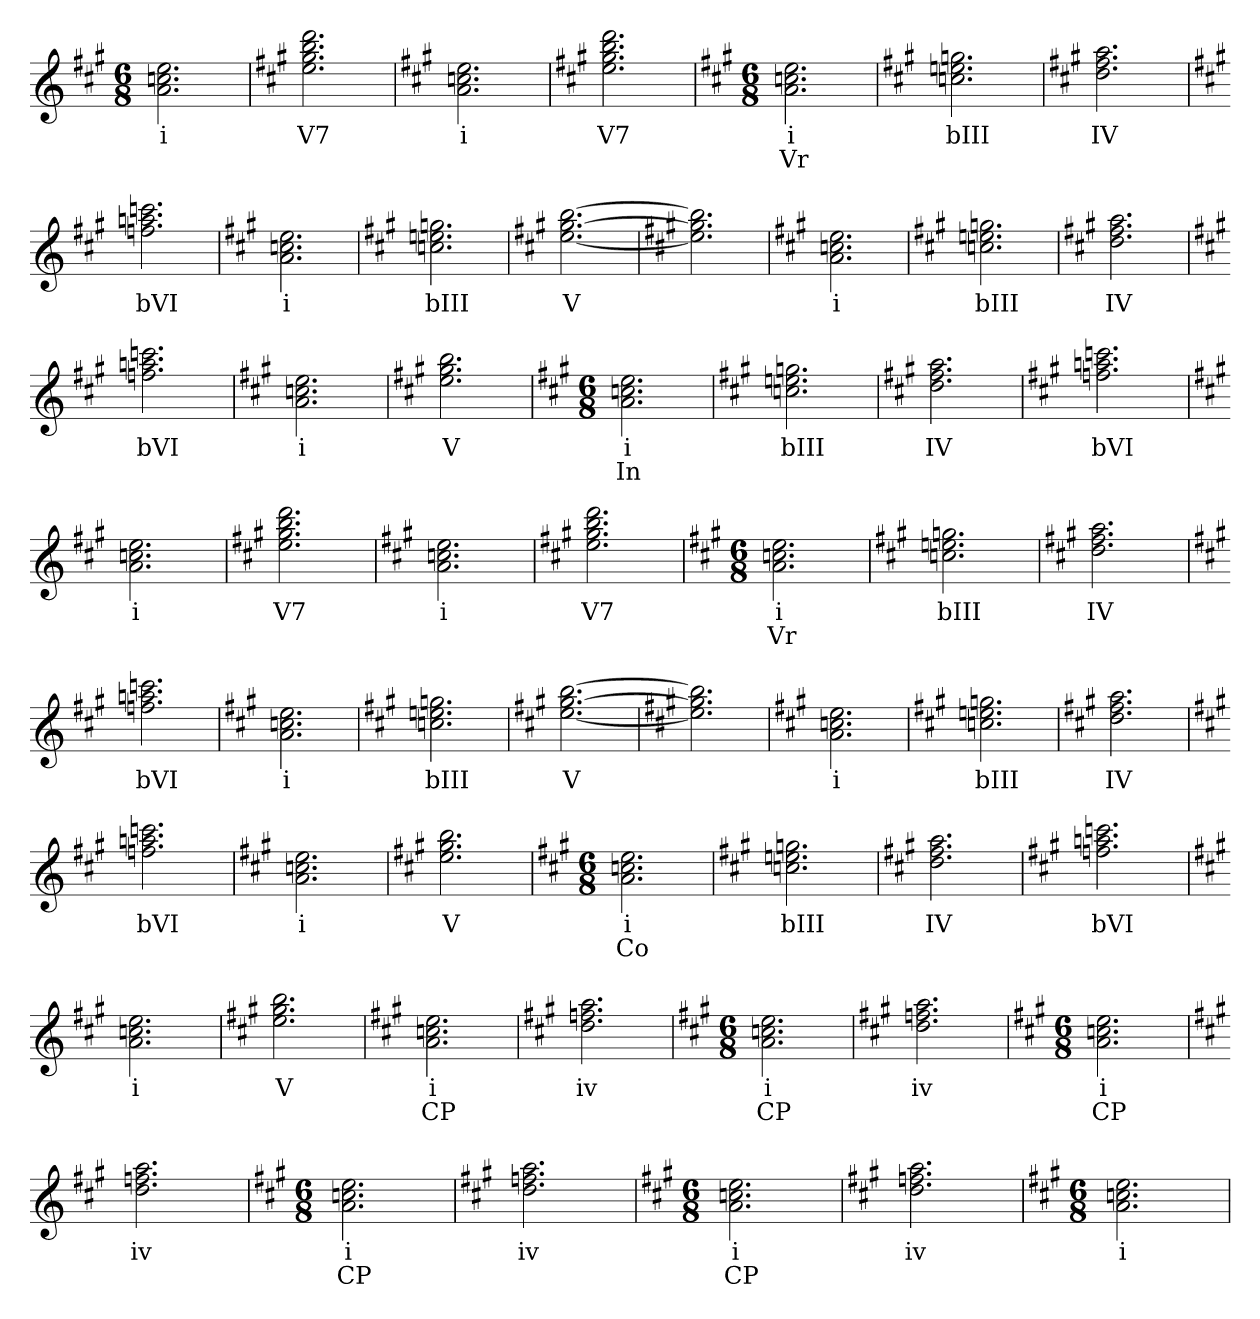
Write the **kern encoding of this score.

**kern	**text	**text
*part1	*part1	*part1
*staff1	*staff1	*staff1
*k[f#c#g#]	*	*
*A:	*	*
*M6/8	*	*
=	=	=
2.a 2.ccn 2.ee	i	.
=	=	=
*k[f#c#g#]	*	*
*A:	*	*
2.ee 2.gg# 2.bb 2.ddd	V7	.
=	=	=
*k[f#c#g#]	*	*
*A:	*	*
2.a 2.ccn 2.ee	i	.
=	=	=
*k[f#c#g#]	*	*
*A:	*	*
2.ee 2.gg# 2.bb 2.ddd	V7	.
=	=	=
*k[f#c#g#]	*	*
*A:	*	*
*M6/8	*	*
2.a 2.ccn 2.ee	i	Vr
=	=	=
*k[f#c#g#]	*	*
*A:	*	*
2.ccn 2.een 2.ggn	bIII	.
=	=	=
*k[f#c#g#]	*	*
*A:	*	*
2.dd 2.ff# 2.aa	IV	.
=	=	=
*k[f#c#g#]	*	*
*A:	*	*
2.ffn 2.aan 2.cccn	bVI	.
=	=	=
*k[f#c#g#]	*	*
*A:	*	*
2.a 2.ccn 2.ee	i	.
=	=	=
*k[f#c#g#]	*	*
*A:	*	*
2.ccn 2.een 2.ggn	bIII	.
=	=	=
*k[f#c#g#]	*	*
*A:	*	*
[2.ee [2.gg# [2.bb	V	.
=	=	=
*k[f#c#g#]	*	*
*A:	*	*
2.ee] 2.gg#] 2.bb]	.	.
=	=	=
*k[f#c#g#]	*	*
*A:	*	*
2.a 2.ccn 2.ee	i	.
=	=	=
*k[f#c#g#]	*	*
*A:	*	*
2.ccn 2.een 2.ggn	bIII	.
=	=	=
*k[f#c#g#]	*	*
*A:	*	*
2.dd 2.ff# 2.aa	IV	.
=	=	=
*k[f#c#g#]	*	*
*A:	*	*
2.ffn 2.aan 2.cccn	bVI	.
=	=	=
*k[f#c#g#]	*	*
*A:	*	*
2.a 2.ccn 2.ee	i	.
=	=	=
*k[f#c#g#]	*	*
*A:	*	*
2.ee 2.gg# 2.bb	V	.
=	=	=
*k[f#c#g#]	*	*
*A:	*	*
*M6/8	*	*
2.a 2.ccn 2.ee	i	In
=	=	=
*k[f#c#g#]	*	*
*A:	*	*
2.ccn 2.een 2.ggn	bIII	.
=	=	=
*k[f#c#g#]	*	*
*A:	*	*
2.dd 2.ff# 2.aa	IV	.
=	=	=
*k[f#c#g#]	*	*
*A:	*	*
2.ffn 2.aan 2.cccn	bVI	.
=	=	=
*k[f#c#g#]	*	*
*A:	*	*
2.a 2.ccn 2.ee	i	.
=	=	=
*k[f#c#g#]	*	*
*A:	*	*
2.ee 2.gg# 2.bb 2.ddd	V7	.
=	=	=
*k[f#c#g#]	*	*
*A:	*	*
2.a 2.ccn 2.ee	i	.
=	=	=
*k[f#c#g#]	*	*
*A:	*	*
2.ee 2.gg# 2.bb 2.ddd	V7	.
=	=	=
*k[f#c#g#]	*	*
*A:	*	*
*M6/8	*	*
2.a 2.ccn 2.ee	i	Vr
=	=	=
*k[f#c#g#]	*	*
*A:	*	*
2.ccn 2.een 2.ggn	bIII	.
=	=	=
*k[f#c#g#]	*	*
*A:	*	*
2.dd 2.ff# 2.aa	IV	.
=	=	=
*k[f#c#g#]	*	*
*A:	*	*
2.ffn 2.aan 2.cccn	bVI	.
=	=	=
*k[f#c#g#]	*	*
*A:	*	*
2.a 2.ccn 2.ee	i	.
=	=	=
*k[f#c#g#]	*	*
*A:	*	*
2.ccn 2.een 2.ggn	bIII	.
=	=	=
*k[f#c#g#]	*	*
*A:	*	*
[2.ee [2.gg# [2.bb	V	.
=	=	=
*k[f#c#g#]	*	*
*A:	*	*
2.ee] 2.gg#] 2.bb]	.	.
=	=	=
*k[f#c#g#]	*	*
*A:	*	*
2.a 2.ccn 2.ee	i	.
=	=	=
*k[f#c#g#]	*	*
*A:	*	*
2.ccn 2.een 2.ggn	bIII	.
=	=	=
*k[f#c#g#]	*	*
*A:	*	*
2.dd 2.ff# 2.aa	IV	.
=	=	=
*k[f#c#g#]	*	*
*A:	*	*
2.ffn 2.aan 2.cccn	bVI	.
=	=	=
*k[f#c#g#]	*	*
*A:	*	*
2.a 2.ccn 2.ee	i	.
=	=	=
*k[f#c#g#]	*	*
*A:	*	*
2.ee 2.gg# 2.bb	V	.
=	=	=
*k[f#c#g#]	*	*
*A:	*	*
*M6/8	*	*
2.a 2.ccn 2.ee	i	Co
=	=	=
*k[f#c#g#]	*	*
*A:	*	*
2.ccn 2.een 2.ggn	bIII	.
=	=	=
*k[f#c#g#]	*	*
*A:	*	*
2.dd 2.ff# 2.aa	IV	.
=	=	=
*k[f#c#g#]	*	*
*A:	*	*
2.ffn 2.aan 2.cccn	bVI	.
=	=	=
*k[f#c#g#]	*	*
*A:	*	*
2.a 2.ccn 2.ee	i	.
=	=	=
*k[f#c#g#]	*	*
*A:	*	*
2.ee 2.gg# 2.bb	V	.
=	=	=
*k[f#c#g#]	*	*
*A:	*	*
2.a 2.ccn 2.ee	i	CP
=	=	=
*k[f#c#g#]	*	*
*A:	*	*
2.dd 2.ffn 2.aa	iv	.
=	=	=
*k[f#c#g#]	*	*
*A:	*	*
*M6/8	*	*
2.a 2.ccn 2.ee	i	CP
=	=	=
*k[f#c#g#]	*	*
*A:	*	*
2.dd 2.ffn 2.aa	iv	.
=	=	=
*k[f#c#g#]	*	*
*A:	*	*
*M6/8	*	*
2.a 2.ccn 2.ee	i	CP
=	=	=
*k[f#c#g#]	*	*
*A:	*	*
2.dd 2.ffn 2.aa	iv	.
=	=	=
*k[f#c#g#]	*	*
*A:	*	*
*M6/8	*	*
2.a 2.ccn 2.ee	i	CP
=	=	=
*k[f#c#g#]	*	*
*A:	*	*
2.dd 2.ffn 2.aa	iv	.
=	=	=
*k[f#c#g#]	*	*
*A:	*	*
*M6/8	*	*
2.a 2.ccn 2.ee	i	CP
=	=	=
*k[f#c#g#]	*	*
*A:	*	*
2.dd 2.ffn 2.aa	iv	.
=	=	=
*k[f#c#g#]	*	*
*A:	*	*
*M6/8	*	*
2.a 2.ccn 2.ee	i	.
=	=	=
*-	*-	*-
